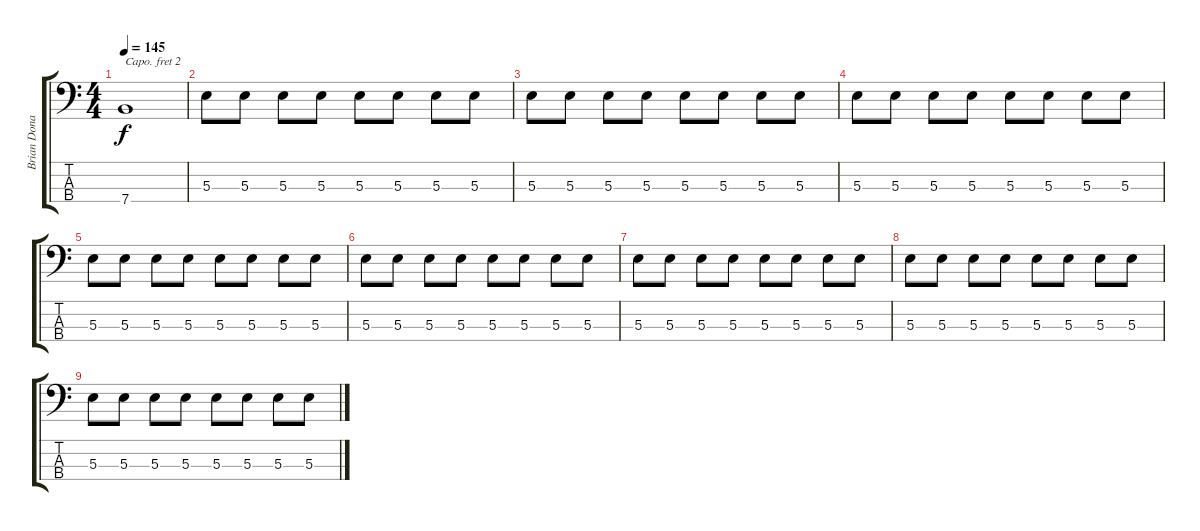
\track ("Brian Donahue (Bass)" "Brian Dona") {instrument electricbassfinger}
\staff {score tabs}
\capo 2
\tuning (G2 D2 A1 D1) {hide}
\ts (4 4)
\tempo 145
\clef f4
\ks c
7.4.1{dy f volume 5} |
5.3.8{volume 13} 5.3.8 5.3.8 5.3.8 5.3.8 5.3.8 5.3.8 5.3.8 |
5.3.8 5.3.8 5.3.8 5.3.8 5.3.8 5.3.8 5.3.8 5.3.8 |
5.3.8 5.3.8 5.3.8 5.3.8 5.3.8 5.3.8 5.3.8 5.3.8 |
5.3.8 5.3.8 5.3.8 5.3.8 5.3.8 5.3.8 5.3.8 5.3.8 |
5.3.8 5.3.8 5.3.8 5.3.8 5.3.8 5.3.8 5.3.8 5.3.8 |
5.3.8 5.3.8 5.3.8 5.3.8 5.3.8 5.3.8 5.3.8 5.3.8 |
5.3.8 5.3.8 5.3.8 5.3.8 5.3.8 5.3.8 5.3.8 5.3.8 |
5.3.8 5.3.8 5.3.8 5.3.8 5.3.8 5.3.8 5.3.8 5.3.8
